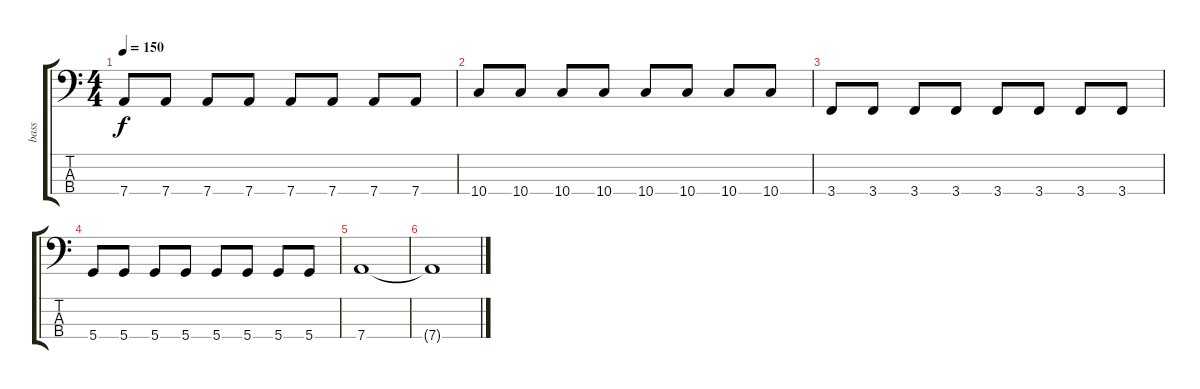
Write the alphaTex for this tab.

\track ("bass" "bass") {instrument electricbasspick}
\staff {score tabs}
\tuning (G2 D2 A1 D1) {hide}
\ts (4 4)
\tempo 150
\clef f4
\ks c
7.4.8{dy f} 7.4.8 7.4.8 7.4.8 7.4.8 7.4.8 7.4.8 7.4.8 |
10.4.8 10.4.8 10.4.8 10.4.8 10.4.8 10.4.8 10.4.8 10.4.8 |
3.4.8 3.4.8 3.4.8 3.4.8 3.4.8 3.4.8 3.4.8 3.4.8 |
5.4.8 5.4.8 5.4.8 5.4.8 5.4.8 5.4.8 5.4.8 5.4.8 |
7.4.1 |
7.4{t}.1
